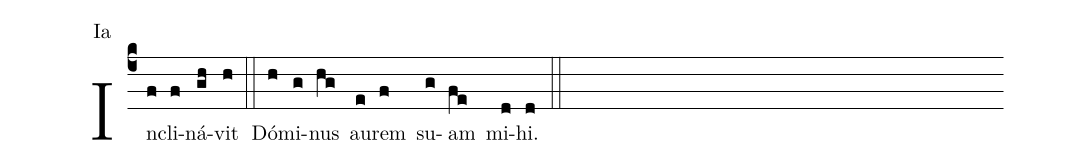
annotation: Ia;
%%
(c4) In(f)cli(f)ná(gh)vit(h) (::) Dó(h)mi(g)nus(hg) au(e)rem(f) su(g)am(fe) mi(d)hi.(d) (::)
